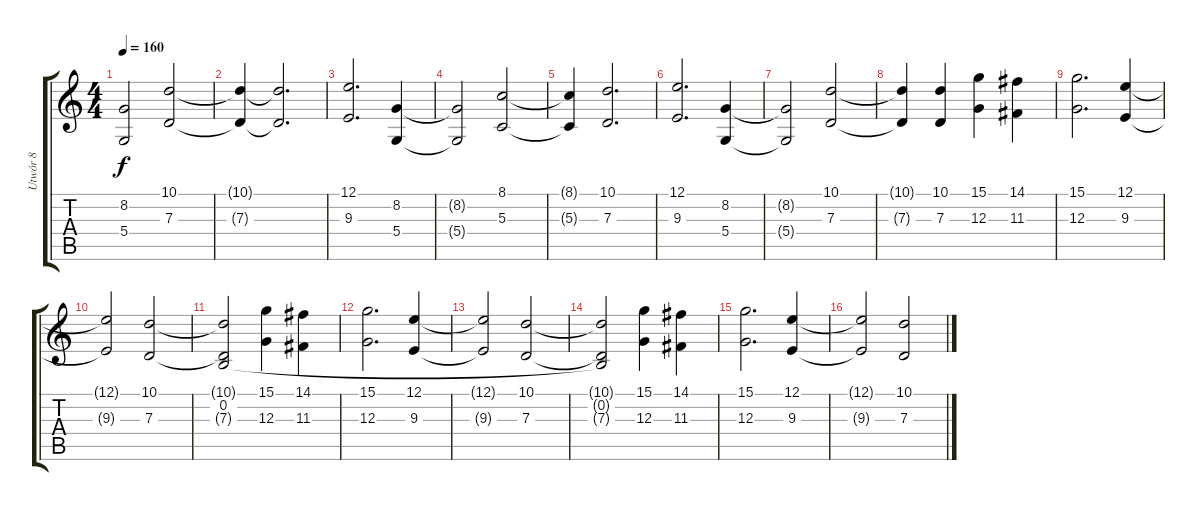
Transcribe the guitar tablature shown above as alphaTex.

\track ("Utwór 8" "Utwór 8") {instrument stringensemble1}
\staff {score tabs}
\tuning (E4 B3 G3 D3 A2 E2) {hide}
\ts (4 4)
\tempo 160
\clef g2
\ks c
(8.2{t} 5.4{t}).2{dy f} (10.1 7.3).2 |
(10.1{t} 7.3{t}).4 (10.1{t} 7.3{t}).2{d} |
(12.1 9.3).2{d} (8.2 5.4).4 |
(8.2{t} 5.4{t}).2 (8.1 5.3).2 |
(8.1{t} 5.3{t}).4 (10.1 7.3).2{d} |
(12.1 9.3).2{d} (8.2 5.4).4 |
(8.2{t} 5.4{t}).2 (10.1 7.3).2 |
(10.1{t} 7.3{t}).4 (10.1 7.3).4 (15.1 12.3).4 (14.1 11.3).4 |
(15.1 12.3).2{d} (12.1 9.3).4 |
(12.1{t} 9.3{t}).2 (10.1 7.3).2 |
(10.1{t} 0.2 7.3{t}).2 (15.1 12.3).4 (14.1 11.3).4 |
(15.1 12.3).2{d} (12.1 9.3).4 |
(12.1{t} 9.3{t}).2 (10.1 7.3).2 |
(10.1{t} 0.2{t} 7.3{t}).2 (15.1 12.3).4 (14.1 11.3).4 |
(15.1 12.3).2{d} (12.1 9.3).4 |
(12.1{t} 9.3{t}).2 (10.1 7.3).2
